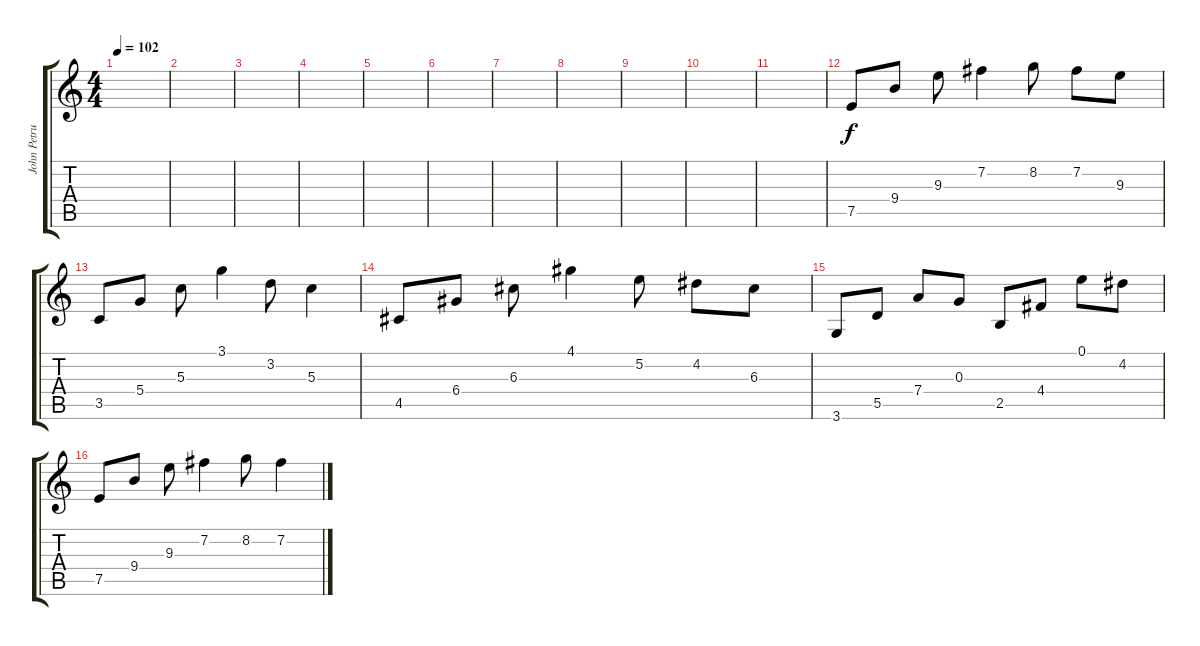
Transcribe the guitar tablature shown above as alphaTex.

\track ("John Petrucci Acoustic Guitar" "John Petru") {instrument acousticguitarsteel}
\staff {score tabs}
\tuning (E4 B3 G3 D3 A2 E2) {hide}
\ts (4 4)
\tempo 102
\clef g2
\ks c
|
|
|
|
|
|
|
|
|
|
|
7.5.8{dy f volume 13} 9.4.8 9.3.8 7.2.4 8.2.8 7.2.8 9.3.8 |
3.5.8 5.4.8 5.3.8 3.1.4 3.2.8 5.3.4 |
4.5.8 6.4.8 6.3.8 4.1.4 5.2.8 4.2.8 6.3.8 |
3.6.8 5.5.8 7.4.8 0.3.8 2.5.8 4.4.8 0.1.8 4.2.8 |
7.5.8 9.4.8 9.3.8 7.2.4 8.2.8 7.2.4
